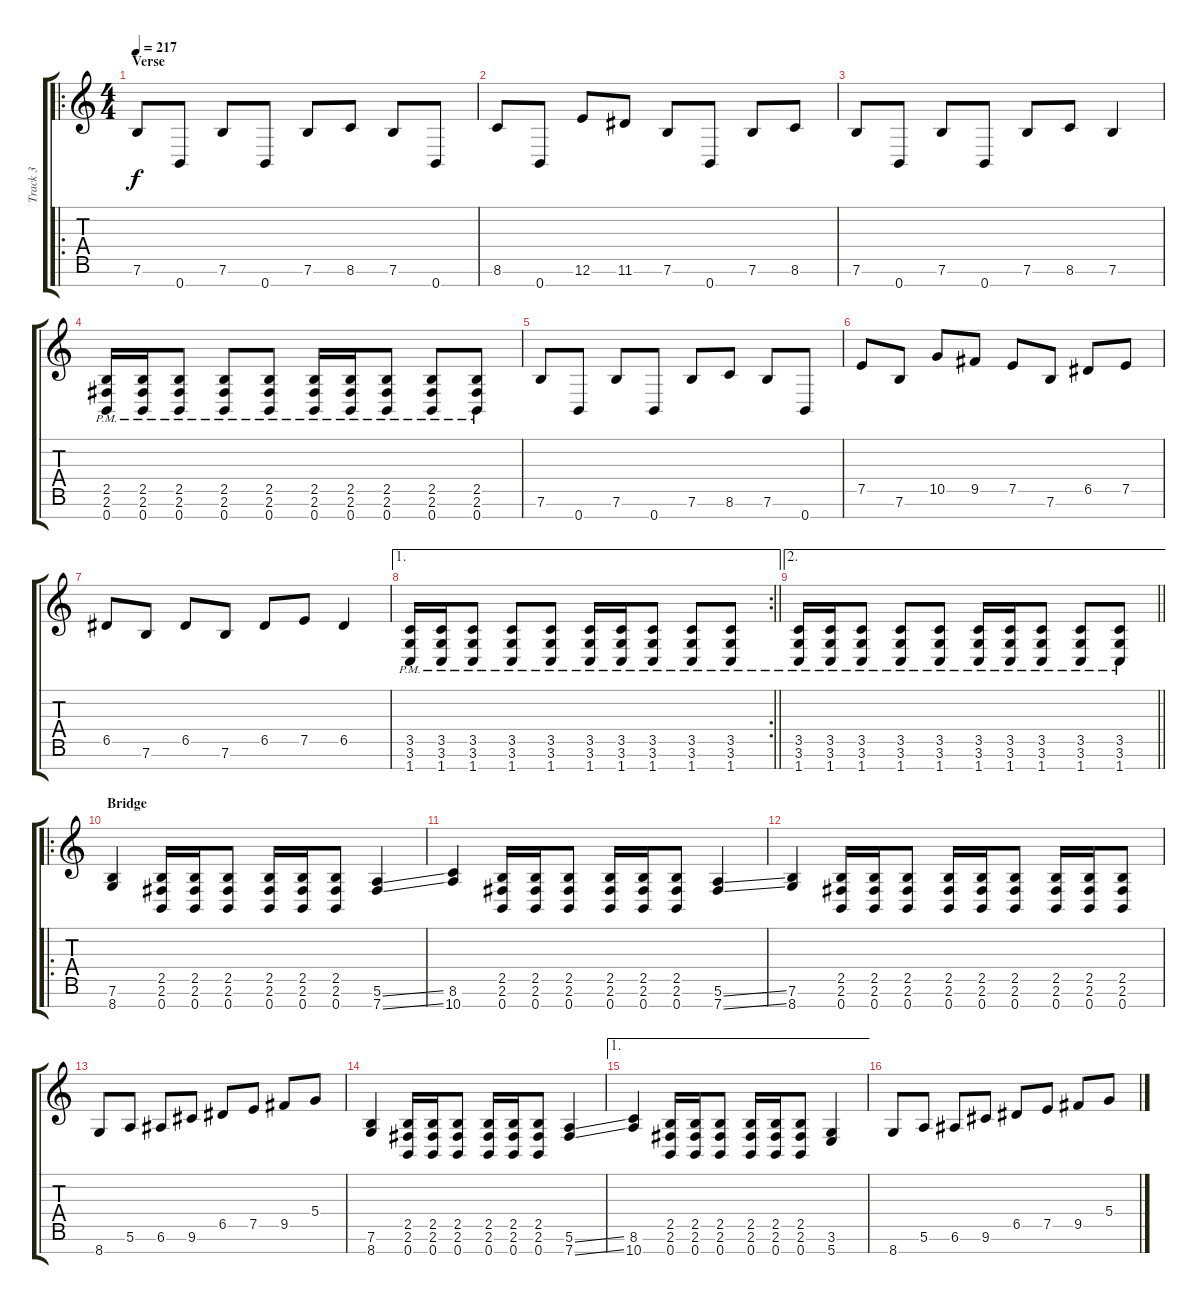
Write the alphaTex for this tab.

\track ("Track 3" "Track 3") {instrument distortionguitar}
\staff {score tabs}
\tuning (E4 B3 G3 D3 A2 E2 B1) {hide}
\ro
\ts (4 4)
\section ("" "Verse")
\tempo 217
\clef g2
\ks c
7.6.8{dy f} 0.7.8 7.6.8 0.7.8 7.6.8 8.6.8 7.6.8 0.7.8 |
8.6.8 0.7.8 12.6.8 11.6.8 7.6.8 0.7.8 7.6.8 8.6.8 |
7.6.8 0.7.8 7.6.8 0.7.8 7.6.8 8.6.8 7.6.4 |
(2.5{pm} 2.6{pm} 0.7{pm}).16 (2.5{pm} 2.6{pm} 0.7{pm}).16 (2.5{pm} 2.6{pm} 0.7{pm}).8 (2.5{pm} 2.6{pm} 0.7{pm}).8 (2.5{pm} 2.6{pm} 0.7{pm}).8 (2.5{pm} 2.6{pm} 0.7{pm}).16 (2.5{pm} 2.6{pm} 0.7{pm}).16 (2.5{pm} 2.6{pm} 0.7{pm}).8 (2.5{pm} 2.6{pm} 0.7{pm}).8 (2.5{pm} 2.6{pm} 0.7{pm}).8 |
7.6.8 0.7.8 7.6.8 0.7.8 7.6.8 8.6.8 7.6.8 0.7.8 |
7.5.8 7.6.8 10.5.8 9.5.8 7.5.8 7.6.8 6.5.8 7.5.8 |
6.5.8 7.6.8 6.5.8 7.6.8 6.5.8 7.5.8 6.5.4 |
\ae 1
\rc 2
\barLineRight lightlight
(3.5{pm} 3.6{pm} 1.7{pm}).16 (3.5{pm} 3.6{pm} 1.7{pm}).16 (3.5{pm} 3.6{pm} 1.7{pm}).8 (3.5{pm} 3.6{pm} 1.7{pm}).8 (3.5{pm} 3.6{pm} 1.7{pm}).8 (3.5{pm} 3.6{pm} 1.7{pm}).16 (3.5{pm} 3.6{pm} 1.7{pm}).16 (3.5{pm} 3.6{pm} 1.7{pm}).8 (3.5{pm} 3.6{pm} 1.7{pm}).8 (3.5{pm} 3.6{pm} 1.7{pm}).8 |
\ae 2
\barLineRight lightlight
(3.5{pm} 3.6{pm} 1.7{pm}).16 (3.5{pm} 3.6{pm} 1.7{pm}).16 (3.5{pm} 3.6{pm} 1.7{pm}).8 (3.5{pm} 3.6{pm} 1.7{pm}).8 (3.5{pm} 3.6{pm} 1.7{pm}).8 (3.5{pm} 3.6{pm} 1.7{pm}).16 (3.5{pm} 3.6{pm} 1.7{pm}).16 (3.5{pm} 3.6{pm} 1.7{pm}).8 (3.5{pm} 3.6{pm} 1.7{pm}).8 (3.5{pm} 3.6{pm} 1.7{pm}).8 |
\ro
\section ("" "Bridge")
(7.6 8.7).4 (2.5 2.6 0.7).16 (2.5 2.6 0.7).16 (2.5 2.6 0.7).8 (2.5 2.6 0.7).16 (2.5 2.6 0.7).16 (2.5 2.6 0.7).8 (5.6{ss} 7.7{ss}).4 |
(8.6 10.7).4 (2.5 2.6 0.7).16 (2.5 2.6 0.7).16 (2.5 2.6 0.7).8 (2.5 2.6 0.7).16 (2.5 2.6 0.7).16 (2.5 2.6 0.7).8 (5.6{ss} 7.7{ss}).4 |
(7.6 8.7).4 (2.5 2.6 0.7).16 (2.5 2.6 0.7).16 (2.5 2.6 0.7).8 (2.5 2.6 0.7).16 (2.5 2.6 0.7).16 (2.5 2.6 0.7).8 (2.5 2.6 0.7).16 (2.5 2.6 0.7).16 (2.5 2.6 0.7).8 |
8.7.8 5.6.8 6.6.8 9.6.8 6.5.8 7.5.8 9.5.8 5.4.8 |
(7.6 8.7).4 (2.5 2.6 0.7).16 (2.5 2.6 0.7).16 (2.5 2.6 0.7).8 (2.5 2.6 0.7).16 (2.5 2.6 0.7).16 (2.5 2.6 0.7).8 (5.6{ss} 7.7{ss}).4 |
\ae 1
(8.6 10.7).4 (2.5 2.6 0.7).16 (2.5 2.6 0.7).16 (2.5 2.6 0.7).8 (2.5 2.6 0.7).16 (2.5 2.6 0.7).16 (2.5 2.6 0.7).8 (3.6 5.7).4 |
8.7.8 5.6.8 6.6.8 9.6.8 6.5.8 7.5.8 9.5.8 5.4.8
